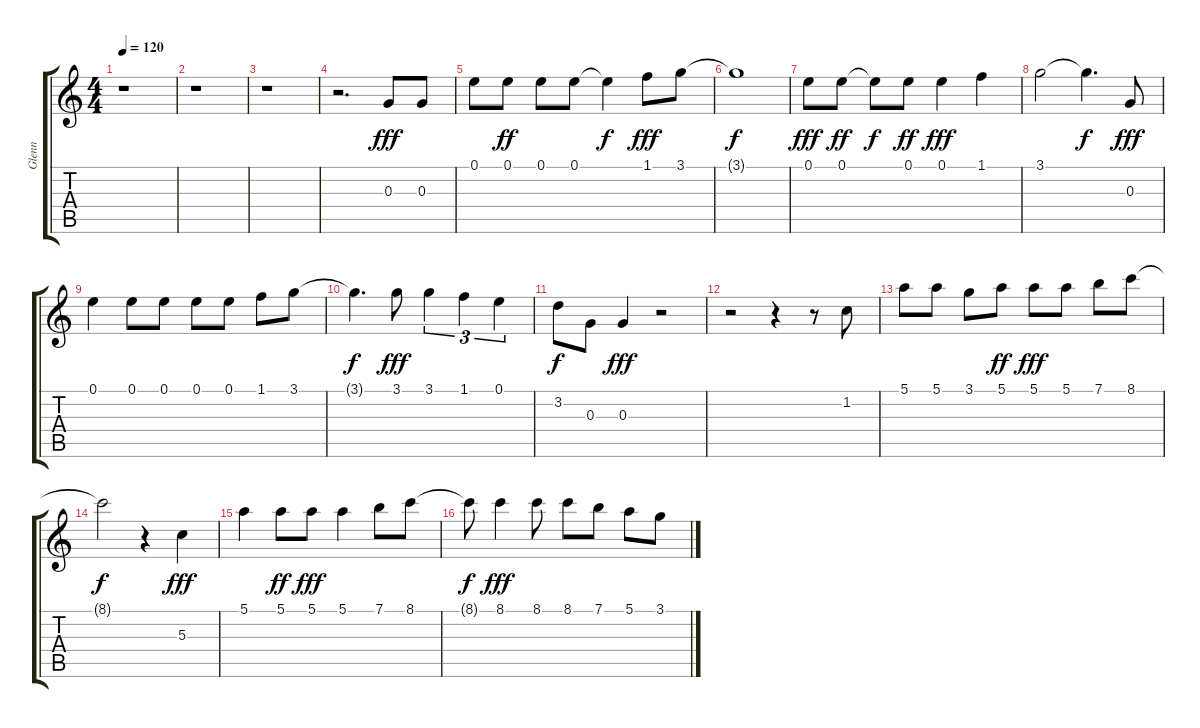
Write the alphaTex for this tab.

\track ("Glenn" "Glenn") {instrument acousticguitarsteel}
\staff {score tabs}
\tuning (E4 B3 G3 D3 A2 E2) {hide}
\ts (4 4)
\tempo 120
\clef g2
\ks c
r.1{dy fff instrument acousticguitarsteel} |
r.1 |
r.1 |
r.2{d} 0.3.8 0.3.8 |
0.1.8 0.1.8{dy ff} 0.1.8 0.1.8 0.1{t}.4{dy f} 1.1.8{dy fff} 3.1.8 |
3.1{t}.1{dy f} |
0.1.8{dy fff} 0.1.8{dy ff} 0.1{t}.8{dy f} 0.1.8{dy ff} 0.1.4{dy fff} 1.1.4 |
3.1.2 3.1{t}.4{d dy f} 0.3.8{dy fff} |
0.1.4 0.1.8 0.1.8 0.1.8 0.1.8 1.1.8 3.1.8 |
3.1{t}.4{d dy f} 3.1.8{dy fff} 3.1.4{tu (3 2)} 1.1.4{tu (3 2)} 0.1.4{tu (3 2)} |
3.2.8{dy f} 0.3.8 0.3.4{dy fff} r.2 |
r.2 r.4 r.8 1.2.8 |
5.1.8 5.1.8 3.1.8 5.1.8{dy ff} 5.1.8{dy fff} 5.1.8 7.1.8 8.1.8 |
8.1{t}.2{dy f} r.4 5.3.4{dy fff} |
5.1.4 5.1.8{dy ff} 5.1.8{dy fff} 5.1.4 7.1.8 8.1.8 |
8.1{t}.8{dy f} 8.1.4{dy fff} 8.1.8 8.1.8 7.1.8 5.1.8 3.1.8
